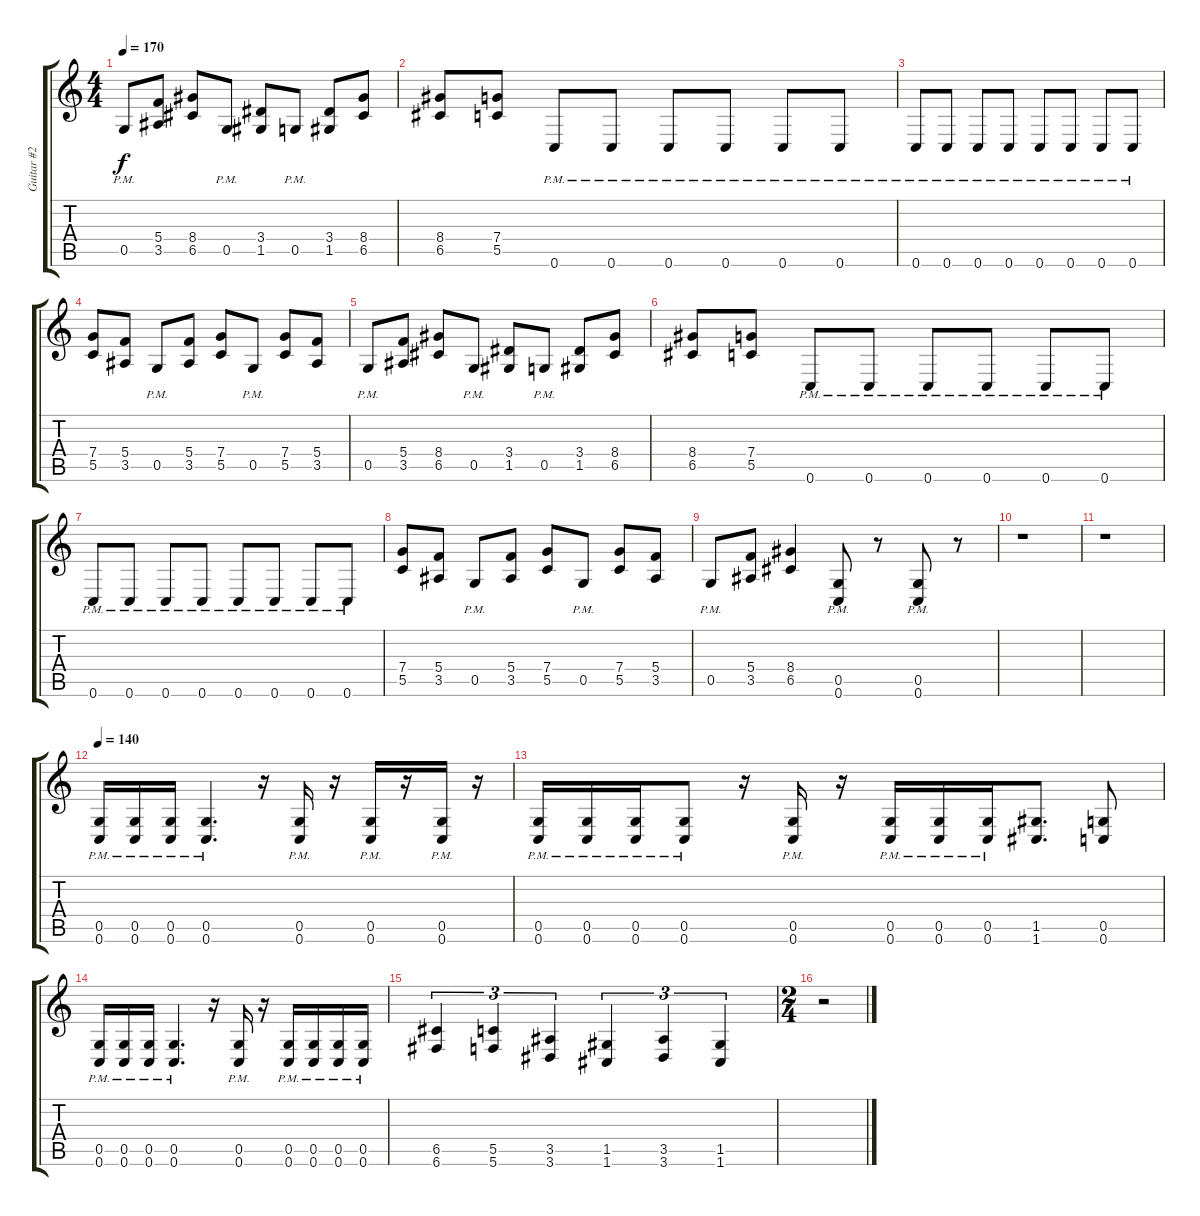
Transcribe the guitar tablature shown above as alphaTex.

\track ("Guitar #2" "Guitar #2") {instrument distortionguitar}
\staff {score tabs}
\tuning (D4 A3 F3 C3 G2 C2) {hide}
\ts (4 4)
\tempo 170
\clef g2
\ks c
0.5{pm}.8{dy f} (5.4 3.5).8 (8.4 6.5).8 0.5{pm}.8 (3.4 1.5).8 0.5{pm}.8 (3.4 1.5).8 (8.4 6.5).8 |
(8.4 6.5).8 (7.4 5.5).8 0.6{pm}.8 0.6{pm}.8 0.6{pm}.8 0.6{pm}.8 0.6{pm}.8 0.6{pm}.8 |
0.6{pm}.8 0.6{pm}.8 0.6{pm}.8 0.6{pm}.8 0.6{pm}.8 0.6{pm}.8 0.6{pm}.8 0.6{pm}.8 |
(7.4 5.5).8 (5.4 3.5).8 0.5{pm}.8 (5.4 3.5).8 (7.4 5.5).8 0.5{pm}.8 (7.4 5.5).8 (5.4 3.5).8 |
0.5{pm}.8 (5.4 3.5).8 (8.4 6.5).8 0.5{pm}.8 (3.4 1.5).8 0.5{pm}.8 (3.4 1.5).8 (8.4 6.5).8 |
(8.4 6.5).8 (7.4 5.5).8 0.6{pm}.8 0.6{pm}.8 0.6{pm}.8 0.6{pm}.8 0.6{pm}.8 0.6{pm}.8 |
0.6{pm}.8 0.6{pm}.8 0.6{pm}.8 0.6{pm}.8 0.6{pm}.8 0.6{pm}.8 0.6{pm}.8 0.6{pm}.8 |
(7.4 5.5).8 (5.4 3.5).8 0.5{pm}.8 (5.4 3.5).8 (7.4 5.5).8 0.5{pm}.8 (7.4 5.5).8 (5.4 3.5).8 |
0.5{pm}.8 (5.4 3.5).8 (8.4 6.5).4 (0.5{pm} 0.6{pm}).8 r.8 (0.5{pm} 0.6{pm}).8 r.8 |
r.1 |
r.1 |
\tempo 140
(0.5{pm} 0.6{pm}).16 (0.5{pm} 0.6{pm}).16 (0.5{pm} 0.6{pm}).16 (0.5{pm} 0.6{pm}).4{d} r.16 (0.5{pm} 0.6{pm}).16 r.16 (0.5{pm} 0.6{pm}).16 r.16 (0.5{pm} 0.6{pm}).16 r.16 |
(0.5{pm} 0.6{pm}).16 (0.5{pm} 0.6{pm}).16 (0.5{pm} 0.6{pm}).16 (0.5{pm} 0.6{pm}).8 r.16 (0.5{pm} 0.6{pm}).16 r.16 (0.5{pm} 0.6{pm}).16 (0.5{pm} 0.6{pm}).16 (0.5{pm} 0.6{pm}).16 (1.5 1.6).8{d} (0.5 0.6).8 |
(0.5{pm} 0.6{pm}).16 (0.5{pm} 0.6{pm}).16 (0.5{pm} 0.6{pm}).16 (0.5{pm} 0.6{pm}).4{d} r.16 (0.5{pm} 0.6{pm}).16 r.16 (0.5{pm} 0.6{pm}).16 (0.5{pm} 0.6{pm}).16 (0.5{pm} 0.6{pm}).16 (0.5{pm} 0.6{pm}).16 |
(6.5 6.6).4{tu (3 2)} (5.5 5.6).4{tu (3 2)} (3.5 3.6).4{tu (3 2)} (1.5 1.6).4{tu (3 2)} (3.5 3.6).4{tu (3 2)} (1.5 1.6).4{tu (3 2)} |
\ts (2 4)
r.2
